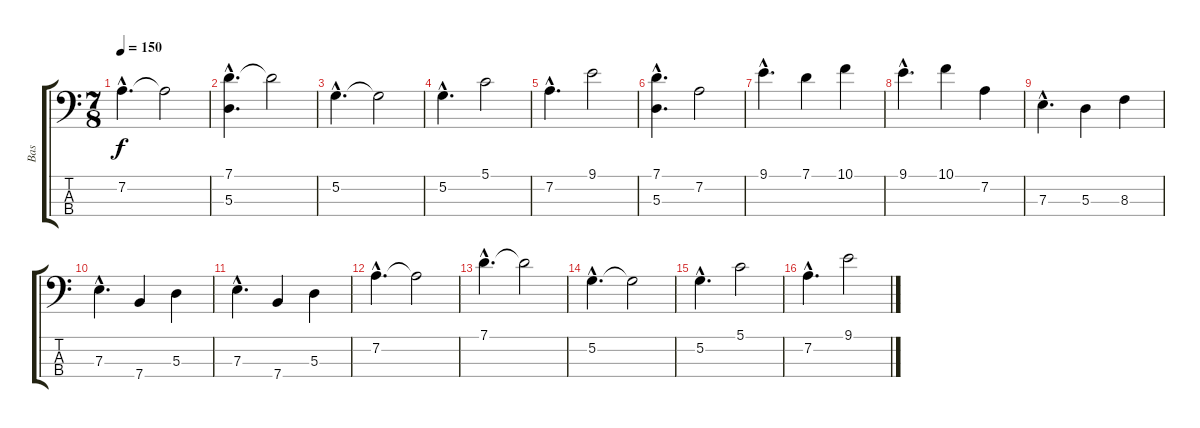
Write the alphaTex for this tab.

\track ("Bas" "Bas") {instrument electricbasspick}
\staff {score tabs}
\tuning (G2 D2 A1 E1) {hide}
\ts (7 8)
\tempo 150
\clef f4
\ks c
7.2{hac}.4{d dy f} 7.2{t}.2 |
(7.1{hac} 5.3{hac}).4{d} 7.1{t}.2 |
5.2{hac}.4{d} 5.2{t}.2 |
5.2{hac}.4{d} 5.1.2 |
7.2{hac}.4{d} 9.1.2 |
(7.1{hac} 5.3{hac}).4{d} 7.2.2 |
9.1{hac}.4{d} 7.1.4 10.1.4 |
9.1{hac}.4{d} 10.1.4 7.2.4 |
7.3{hac}.4{d} 5.3.4 8.3.4 |
7.3{hac}.4{d} 7.4.4 5.3.4 |
7.3{hac}.4{d} 7.4.4 5.3.4 |
7.2{hac}.4{d} 7.2{t}.2 |
7.1{hac}.4{d} 7.1{t}.2 |
5.2{hac}.4{d} 5.2{t}.2 |
5.2{hac}.4{d} 5.1.2 |
7.2{hac}.4{d} 9.1.2
